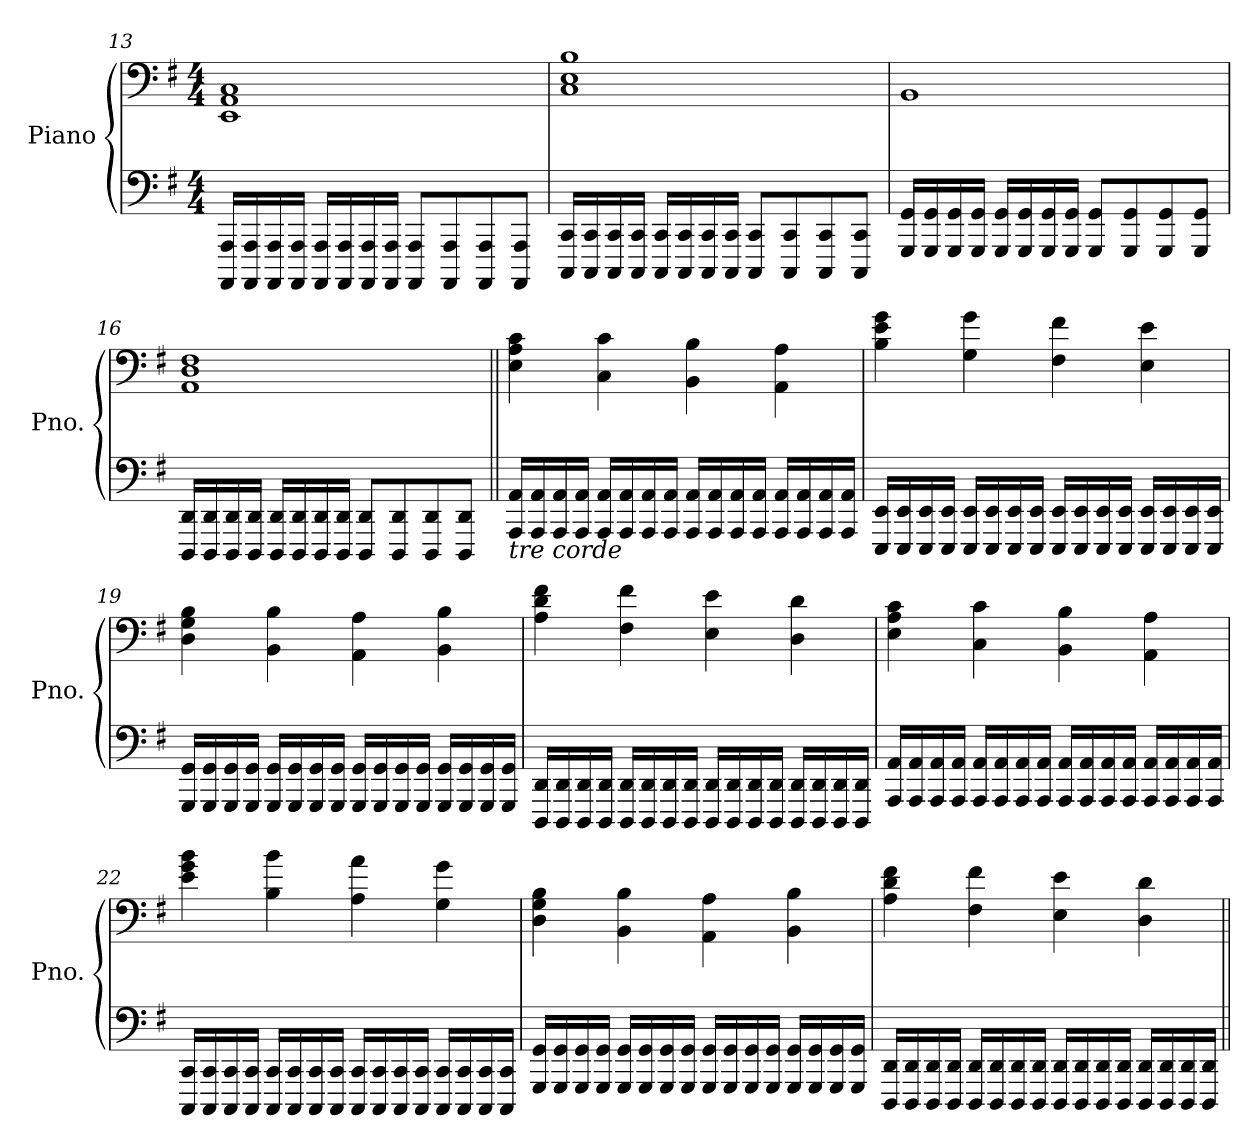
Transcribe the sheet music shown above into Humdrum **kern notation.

**kern	**kern
*part1	*part1
*staff2	*staff1
*I"Piano	*
*I'Pno.	*
!!LO:LB:g=z
*clefF4	*clefF4
*k[f#]	*k[f#]
*M4/4	*M4/4
=13	=13
16AAAA/ 16AAA/LL	1EE 1AA 1C
16AAAA/ 16AAA/	.
16AAAA/ 16AAA/	.
16AAAA/ 16AAA/JJ	.
16AAAA/ 16AAA/LL	.
16AAAA/ 16AAA/	.
16AAAA/ 16AAA/	.
16AAAA/ 16AAA/JJ	.
8AAAA/ 8AAA/L	.
8AAAA/ 8AAA/	.
8AAAA/ 8AAA/	.
8AAAA/ 8AAA/J	.
=14	=14
16CCC/ 16CC/LL	1C 1E 1B
16CCC/ 16CC/	.
16CCC/ 16CC/	.
16CCC/ 16CC/JJ	.
16CCC/ 16CC/LL	.
16CCC/ 16CC/	.
16CCC/ 16CC/	.
16CCC/ 16CC/JJ	.
8CCC/ 8CC/L	.
8CCC/ 8CC/	.
8CCC/ 8CC/	.
8CCC/ 8CC/J	.
!!LO:PB:g=z
=15	=15
16GGG/ 16GG/LL	1BB
16GGG/ 16GG/	.
16GGG/ 16GG/	.
16GGG/ 16GG/JJ	.
16GGG/ 16GG/LL	.
16GGG/ 16GG/	.
16GGG/ 16GG/	.
16GGG/ 16GG/JJ	.
8GGG/ 8GG/L	.
8GGG/ 8GG/	.
8GGG/ 8GG/	.
8GGG/ 8GG/J	.
=16	=16
16DDD/ 16DD/LL	1AA 1D 1F#
16DDD/ 16DD/	.
16DDD/ 16DD/	.
16DDD/ 16DD/JJ	.
16DDD/ 16DD/LL	.
16DDD/ 16DD/	.
16DDD/ 16DD/	.
16DDD/ 16DD/JJ	.
8DDD/ 8DD/L	.
8DDD/ 8DD/	.
8DDD/ 8DD/	.
8DDD/ 8DD/J	.
!!LO:LB:g=z
=17||	=17||
!LO:TX:b:i:t=tre corde	!
16AAA/ 16AA/LL	4E\ 4A\ 4c\
16AAA/ 16AA/	.
16AAA/ 16AA/	.
16AAA/ 16AA/JJ	.
16AAA/ 16AA/LL	4C\ 4c\
16AAA/ 16AA/	.
16AAA/ 16AA/	.
16AAA/ 16AA/JJ	.
16AAA/ 16AA/LL	4BB\ 4B\
16AAA/ 16AA/	.
16AAA/ 16AA/	.
16AAA/ 16AA/JJ	.
16AAA/ 16AA/LL	4AA\ 4A\
16AAA/ 16AA/	.
16AAA/ 16AA/	.
16AAA/ 16AA/JJ	.
=18	=18
16EEE/ 16EE/LL	4B\ 4e\ 4g\
16EEE/ 16EE/	.
16EEE/ 16EE/	.
16EEE/ 16EE/JJ	.
16EEE/ 16EE/LL	4G\ 4g\
16EEE/ 16EE/	.
16EEE/ 16EE/	.
16EEE/ 16EE/JJ	.
16EEE/ 16EE/LL	4F#\ 4f#\
16EEE/ 16EE/	.
16EEE/ 16EE/	.
16EEE/ 16EE/JJ	.
16EEE/ 16EE/LL	4E\ 4e\
16EEE/ 16EE/	.
16EEE/ 16EE/	.
16EEE/ 16EE/JJ	.
!!LO:LB:g=z
=19	=19
16GGG/ 16GG/LL	4D\ 4G\ 4B\
16GGG/ 16GG/	.
16GGG/ 16GG/	.
16GGG/ 16GG/JJ	.
16GGG/ 16GG/LL	4BB\ 4B\
16GGG/ 16GG/	.
16GGG/ 16GG/	.
16GGG/ 16GG/JJ	.
16GGG/ 16GG/LL	4AA\ 4A\
16GGG/ 16GG/	.
16GGG/ 16GG/	.
16GGG/ 16GG/JJ	.
16GGG/ 16GG/LL	4BB\ 4B\
16GGG/ 16GG/	.
16GGG/ 16GG/	.
16GGG/ 16GG/JJ	.
=20	=20
16DDD/ 16DD/LL	4A\ 4d\ 4f#\
16DDD/ 16DD/	.
16DDD/ 16DD/	.
16DDD/ 16DD/JJ	.
16DDD/ 16DD/LL	4F#\ 4f#\
16DDD/ 16DD/	.
16DDD/ 16DD/	.
16DDD/ 16DD/JJ	.
16DDD/ 16DD/LL	4E\ 4e\
16DDD/ 16DD/	.
16DDD/ 16DD/	.
16DDD/ 16DD/JJ	.
16DDD/ 16DD/LL	4D\ 4d\
16DDD/ 16DD/	.
16DDD/ 16DD/	.
16DDD/ 16DD/JJ	.
!!LO:LB:g=z
=21	=21
16AAA/ 16AA/LL	4E\ 4A\ 4c\
16AAA/ 16AA/	.
16AAA/ 16AA/	.
16AAA/ 16AA/JJ	.
16AAA/ 16AA/LL	4C\ 4c\
16AAA/ 16AA/	.
16AAA/ 16AA/	.
16AAA/ 16AA/JJ	.
16AAA/ 16AA/LL	4BB\ 4B\
16AAA/ 16AA/	.
16AAA/ 16AA/	.
16AAA/ 16AA/JJ	.
16AAA/ 16AA/LL	4AA\ 4A\
16AAA/ 16AA/	.
16AAA/ 16AA/	.
16AAA/ 16AA/JJ	.
=22	=22
16CCC/ 16CC/LL	4e\ 4g\ 4b\
16CCC/ 16CC/	.
16CCC/ 16CC/	.
16CCC/ 16CC/JJ	.
16CCC/ 16CC/LL	4B\ 4b\
16CCC/ 16CC/	.
16CCC/ 16CC/	.
16CCC/ 16CC/JJ	.
16CCC/ 16CC/LL	4A\ 4a\
16CCC/ 16CC/	.
16CCC/ 16CC/	.
16CCC/ 16CC/JJ	.
16CCC/ 16CC/LL	4G\ 4g\
16CCC/ 16CC/	.
16CCC/ 16CC/	.
16CCC/ 16CC/JJ	.
!!LO:LB:g=z
=23	=23
16GGG/ 16GG/LL	4D\ 4G\ 4B\
16GGG/ 16GG/	.
16GGG/ 16GG/	.
16GGG/ 16GG/JJ	.
16GGG/ 16GG/LL	4BB\ 4B\
16GGG/ 16GG/	.
16GGG/ 16GG/	.
16GGG/ 16GG/JJ	.
16GGG/ 16GG/LL	4AA\ 4A\
16GGG/ 16GG/	.
16GGG/ 16GG/	.
16GGG/ 16GG/JJ	.
16GGG/ 16GG/LL	4BB\ 4B\
16GGG/ 16GG/	.
16GGG/ 16GG/	.
16GGG/ 16GG/JJ	.
=24	=24
16DDD/ 16DD/LL	4A\ 4d\ 4f#\
16DDD/ 16DD/	.
16DDD/ 16DD/	.
16DDD/ 16DD/JJ	.
16DDD/ 16DD/LL	4F#\ 4f#\
16DDD/ 16DD/	.
16DDD/ 16DD/	.
16DDD/ 16DD/JJ	.
16DDD/ 16DD/LL	4E\ 4e\
16DDD/ 16DD/	.
16DDD/ 16DD/	.
16DDD/ 16DD/JJ	.
16DDD/ 16DD/LL	4D\ 4d\
16DDD/ 16DD/	.
16DDD/ 16DD/	.
16DDD/ 16DD/JJ	.
=||	=||
*-	*-
